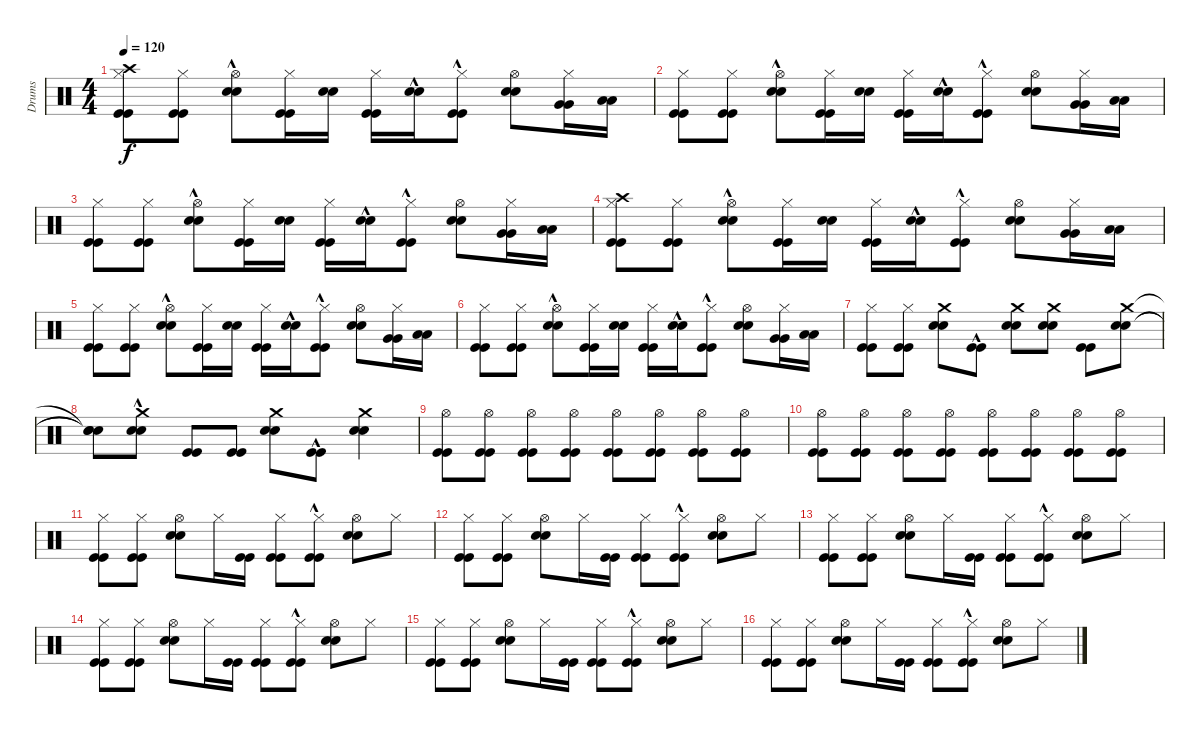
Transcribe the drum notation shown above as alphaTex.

\track ("Drums" "Drums") {instrument percussion}
\staff {score}
\articulation defaults
\ts (4 4)
\tempo 120
\clef neutral
\ks c
("Kick (hit)" "Kick (hit)" "Hi-Hat (closed)" "Crash high (hit)").8{dy f} ("Kick (hit)" "Kick (hit)" "Hi-Hat (closed)").8 ("Snare (hit) 2"{hac} "Snare (hit) 2"{hac} "Hi-Hat (open)").8 ("Kick (hit)" "Kick (hit)" "Hi-Hat (closed)").16 ("Snare (hit) 2" "Snare (hit) 2").16 ("Kick (hit)" "Kick (hit)" "Hi-Hat (closed)").16 ("Snare (hit) 2"{hac} "Snare (hit) 2"{hac}).16 ("Kick (hit)"{hac} "Kick (hit)"{hac} "Hi-Hat (closed)").8 ("Snare (hit) 2" "Snare (hit) 2" "Hi-Hat (open)").8 ("Very Low Tom (hit)" "Very Low Tom (hit)" "Hi-Hat (closed)").16 ("Low Tom (hit)" "Low Tom (hit)").16 |
("Kick (hit)" "Kick (hit)" "Hi-Hat (closed)").8 ("Kick (hit)" "Kick (hit)" "Hi-Hat (closed)").8 ("Snare (hit) 2"{hac} "Snare (hit) 2"{hac} "Hi-Hat (open)").8 ("Kick (hit)" "Kick (hit)" "Hi-Hat (closed)").16 ("Snare (hit) 2" "Snare (hit) 2").16 ("Kick (hit)" "Kick (hit)" "Hi-Hat (closed)").16 ("Snare (hit) 2"{hac} "Snare (hit) 2"{hac}).16 ("Kick (hit)"{hac} "Kick (hit)"{hac} "Hi-Hat (closed)").8 ("Snare (hit) 2" "Snare (hit) 2" "Hi-Hat (open)").8 ("Very Low Tom (hit)" "Very Low Tom (hit)" "Hi-Hat (closed)").16 ("Low Tom (hit)" "Low Tom (hit)").16 |
("Kick (hit)" "Kick (hit)" "Hi-Hat (closed)").8 ("Kick (hit)" "Kick (hit)" "Hi-Hat (closed)").8 ("Snare (hit) 2"{hac} "Snare (hit) 2"{hac} "Hi-Hat (open)").8 ("Kick (hit)" "Kick (hit)" "Hi-Hat (closed)").16 ("Snare (hit) 2" "Snare (hit) 2").16 ("Kick (hit)" "Kick (hit)" "Hi-Hat (closed)").16 ("Snare (hit) 2"{hac} "Snare (hit) 2"{hac}).16 ("Kick (hit)"{hac} "Kick (hit)"{hac} "Hi-Hat (closed)").8 ("Snare (hit) 2" "Snare (hit) 2" "Hi-Hat (open)").8 ("Very Low Tom (hit)" "Very Low Tom (hit)" "Hi-Hat (closed)").16 ("Low Tom (hit)" "Low Tom (hit)").16 |
("Kick (hit)" "Kick (hit)" "Hi-Hat (closed)" "Crash high (hit)").8 ("Kick (hit)" "Kick (hit)" "Hi-Hat (closed)").8 ("Snare (hit) 2"{hac} "Snare (hit) 2"{hac} "Hi-Hat (open)").8 ("Kick (hit)" "Kick (hit)" "Hi-Hat (closed)").16 ("Snare (hit) 2" "Snare (hit) 2").16 ("Kick (hit)" "Kick (hit)" "Hi-Hat (closed)").16 ("Snare (hit) 2"{hac} "Snare (hit) 2"{hac}).16 ("Kick (hit)"{hac} "Kick (hit)"{hac} "Hi-Hat (closed)").8 ("Snare (hit) 2" "Snare (hit) 2" "Hi-Hat (open)").8 ("Very Low Tom (hit)" "Very Low Tom (hit)" "Hi-Hat (closed)").16 ("Low Tom (hit)" "Low Tom (hit)").16 |
("Kick (hit)" "Kick (hit)" "Hi-Hat (closed)").8 ("Kick (hit)" "Kick (hit)" "Hi-Hat (closed)").8 ("Snare (hit) 2"{hac} "Snare (hit) 2"{hac} "Hi-Hat (open)").8 ("Kick (hit)" "Kick (hit)" "Hi-Hat (closed)").16 ("Snare (hit) 2" "Snare (hit) 2").16 ("Kick (hit)" "Kick (hit)" "Hi-Hat (closed)").16 ("Snare (hit) 2"{hac} "Snare (hit) 2"{hac}).16 ("Kick (hit)"{hac} "Kick (hit)"{hac} "Hi-Hat (closed)").8 ("Snare (hit) 2" "Snare (hit) 2" "Hi-Hat (open)").8 ("Very Low Tom (hit)" "Very Low Tom (hit)" "Hi-Hat (closed)").16 ("Low Tom (hit)" "Low Tom (hit)").16 |
("Kick (hit)" "Kick (hit)" "Hi-Hat (closed)").8 ("Kick (hit)" "Kick (hit)" "Hi-Hat (closed)").8 ("Snare (hit) 2"{hac} "Snare (hit) 2"{hac} "Hi-Hat (open)").8 ("Kick (hit)" "Kick (hit)" "Hi-Hat (closed)").16 ("Snare (hit) 2" "Snare (hit) 2").16 ("Kick (hit)" "Kick (hit)" "Hi-Hat (closed)").16 ("Snare (hit) 2"{hac} "Snare (hit) 2"{hac}).16 ("Kick (hit)"{hac} "Kick (hit)"{hac} "Hi-Hat (closed)").8 ("Snare (hit) 2" "Snare (hit) 2" "Hi-Hat (open)").8 ("Very Low Tom (hit)" "Very Low Tom (hit)" "Hi-Hat (closed)").16 ("Low Tom (hit)" "Low Tom (hit)").16 |
("Kick (hit)" "Kick (hit)" "Hi-Hat (closed)").8 ("Kick (hit)" "Kick (hit)" "Hi-Hat (closed)").8 ("Snare (hit) 2" "Snare (hit) 2" "Crash medium (hit)").8 ("Kick (hit)"{hac} "Kick (hit)"{hac}).8 ("Snare (hit) 2" "Snare (hit) 2" "Crash medium (hit)").8 ("Snare (hit) 2" "Snare (hit) 2" "Crash medium (hit)").8 ("Kick (hit)" "Kick (hit)").8 ("Snare (hit) 2" "Snare (hit) 2" "Crash medium (hit)").8 |
("Snare (hit)"{t} "Snare (hit)"{t} "Snare (hit)"{t}).8 ("Snare (hit) 2"{hac} "Snare (hit) 2"{hac} "Crash medium (hit)"{hac}).8 ("Kick (hit)" "Kick (hit)").8 ("Kick (hit)" "Kick (hit)").8 ("Snare (hit) 2" "Snare (hit) 2" "Crash medium (hit)").8 ("Kick (hit)"{hac} "Kick (hit)"{hac}).8 ("Snare (hit) 2" "Snare (hit) 2" "Crash medium (hit)").4 |
("Kick (hit)" "Kick (hit)" "Hi-Hat (open)").8 ("Kick (hit)" "Kick (hit)" "Hi-Hat (open)").8 ("Kick (hit)" "Kick (hit)" "Hi-Hat (open)").8 ("Kick (hit)" "Kick (hit)" "Hi-Hat (open)").8 ("Kick (hit)" "Kick (hit)" "Hi-Hat (open)").8 ("Kick (hit)" "Kick (hit)" "Hi-Hat (open)").8 ("Kick (hit)" "Kick (hit)" "Hi-Hat (open)").8 ("Kick (hit)" "Kick (hit)" "Hi-Hat (open)").8 |
("Kick (hit)" "Kick (hit)" "Hi-Hat (open)").8 ("Kick (hit)" "Kick (hit)" "Hi-Hat (open)").8 ("Kick (hit)" "Kick (hit)" "Hi-Hat (open)").8 ("Kick (hit)" "Kick (hit)" "Hi-Hat (open)").8 ("Kick (hit)" "Kick (hit)" "Hi-Hat (open)").8 ("Kick (hit)" "Kick (hit)" "Hi-Hat (open)").8 ("Kick (hit)" "Kick (hit)" "Hi-Hat (open)").8 ("Kick (hit)" "Kick (hit)" "Hi-Hat (open)").8 |
("Kick (hit)" "Kick (hit)" "Hi-Hat (closed)").8 ("Kick (hit)" "Kick (hit)" "Hi-Hat (closed)").8 ("Snare (hit) 2" "Snare (hit) 2" "Hi-Hat (open)").8 "Hi-Hat (closed)".16 ("Kick (hit)" "Kick (hit)").16 ("Kick (hit)" "Kick (hit)" "Hi-Hat (closed)").8 ("Kick (hit)"{hac} "Kick (hit)"{hac} "Hi-Hat (closed)").8 ("Snare (hit) 2" "Snare (hit) 2" "Hi-Hat (open)").8 "Hi-Hat (closed)".8 |
("Kick (hit)" "Kick (hit)" "Hi-Hat (closed)").8 ("Kick (hit)" "Kick (hit)" "Hi-Hat (closed)").8 ("Snare (hit) 2" "Snare (hit) 2" "Hi-Hat (open)").8 "Hi-Hat (closed)".16 ("Kick (hit)" "Kick (hit)").16 ("Kick (hit)" "Kick (hit)" "Hi-Hat (closed)").8 ("Kick (hit)"{hac} "Kick (hit)"{hac} "Hi-Hat (closed)").8 ("Snare (hit) 2" "Snare (hit) 2" "Hi-Hat (open)").8 "Hi-Hat (closed)".8 |
("Kick (hit)" "Kick (hit)" "Hi-Hat (closed)").8 ("Kick (hit)" "Kick (hit)" "Hi-Hat (closed)").8 ("Snare (hit) 2" "Snare (hit) 2" "Hi-Hat (open)").8 "Hi-Hat (closed)".16 ("Kick (hit)" "Kick (hit)").16 ("Kick (hit)" "Kick (hit)" "Hi-Hat (closed)").8 ("Kick (hit)"{hac} "Kick (hit)"{hac} "Hi-Hat (closed)").8 ("Snare (hit) 2" "Snare (hit) 2" "Hi-Hat (open)").8 "Hi-Hat (closed)".8 |
("Kick (hit)" "Kick (hit)" "Hi-Hat (closed)").8 ("Kick (hit)" "Kick (hit)" "Hi-Hat (closed)").8 ("Snare (hit) 2" "Snare (hit) 2" "Hi-Hat (open)").8 "Hi-Hat (closed)".16 ("Kick (hit)" "Kick (hit)").16 ("Kick (hit)" "Kick (hit)" "Hi-Hat (closed)").8 ("Kick (hit)"{hac} "Kick (hit)"{hac} "Hi-Hat (closed)").8 ("Snare (hit) 2" "Snare (hit) 2" "Hi-Hat (open)").8 "Hi-Hat (closed)".8 |
("Kick (hit)" "Kick (hit)" "Hi-Hat (closed)").8 ("Kick (hit)" "Kick (hit)" "Hi-Hat (closed)").8 ("Snare (hit) 2" "Snare (hit) 2" "Hi-Hat (open)").8 "Hi-Hat (closed)".16 ("Kick (hit)" "Kick (hit)").16 ("Kick (hit)" "Kick (hit)" "Hi-Hat (closed)").8 ("Kick (hit)"{hac} "Kick (hit)"{hac} "Hi-Hat (closed)").8 ("Snare (hit) 2" "Snare (hit) 2" "Hi-Hat (open)").8 "Hi-Hat (closed)".8 |
("Kick (hit)" "Kick (hit)" "Hi-Hat (closed)").8 ("Kick (hit)" "Kick (hit)" "Hi-Hat (closed)").8 ("Snare (hit) 2" "Snare (hit) 2" "Hi-Hat (open)").8 "Hi-Hat (closed)".16 ("Kick (hit)" "Kick (hit)").16 ("Kick (hit)" "Kick (hit)" "Hi-Hat (closed)").8 ("Kick (hit)"{hac} "Kick (hit)"{hac} "Hi-Hat (closed)").8 ("Snare (hit) 2" "Snare (hit) 2" "Hi-Hat (open)").8 "Hi-Hat (closed)".8
